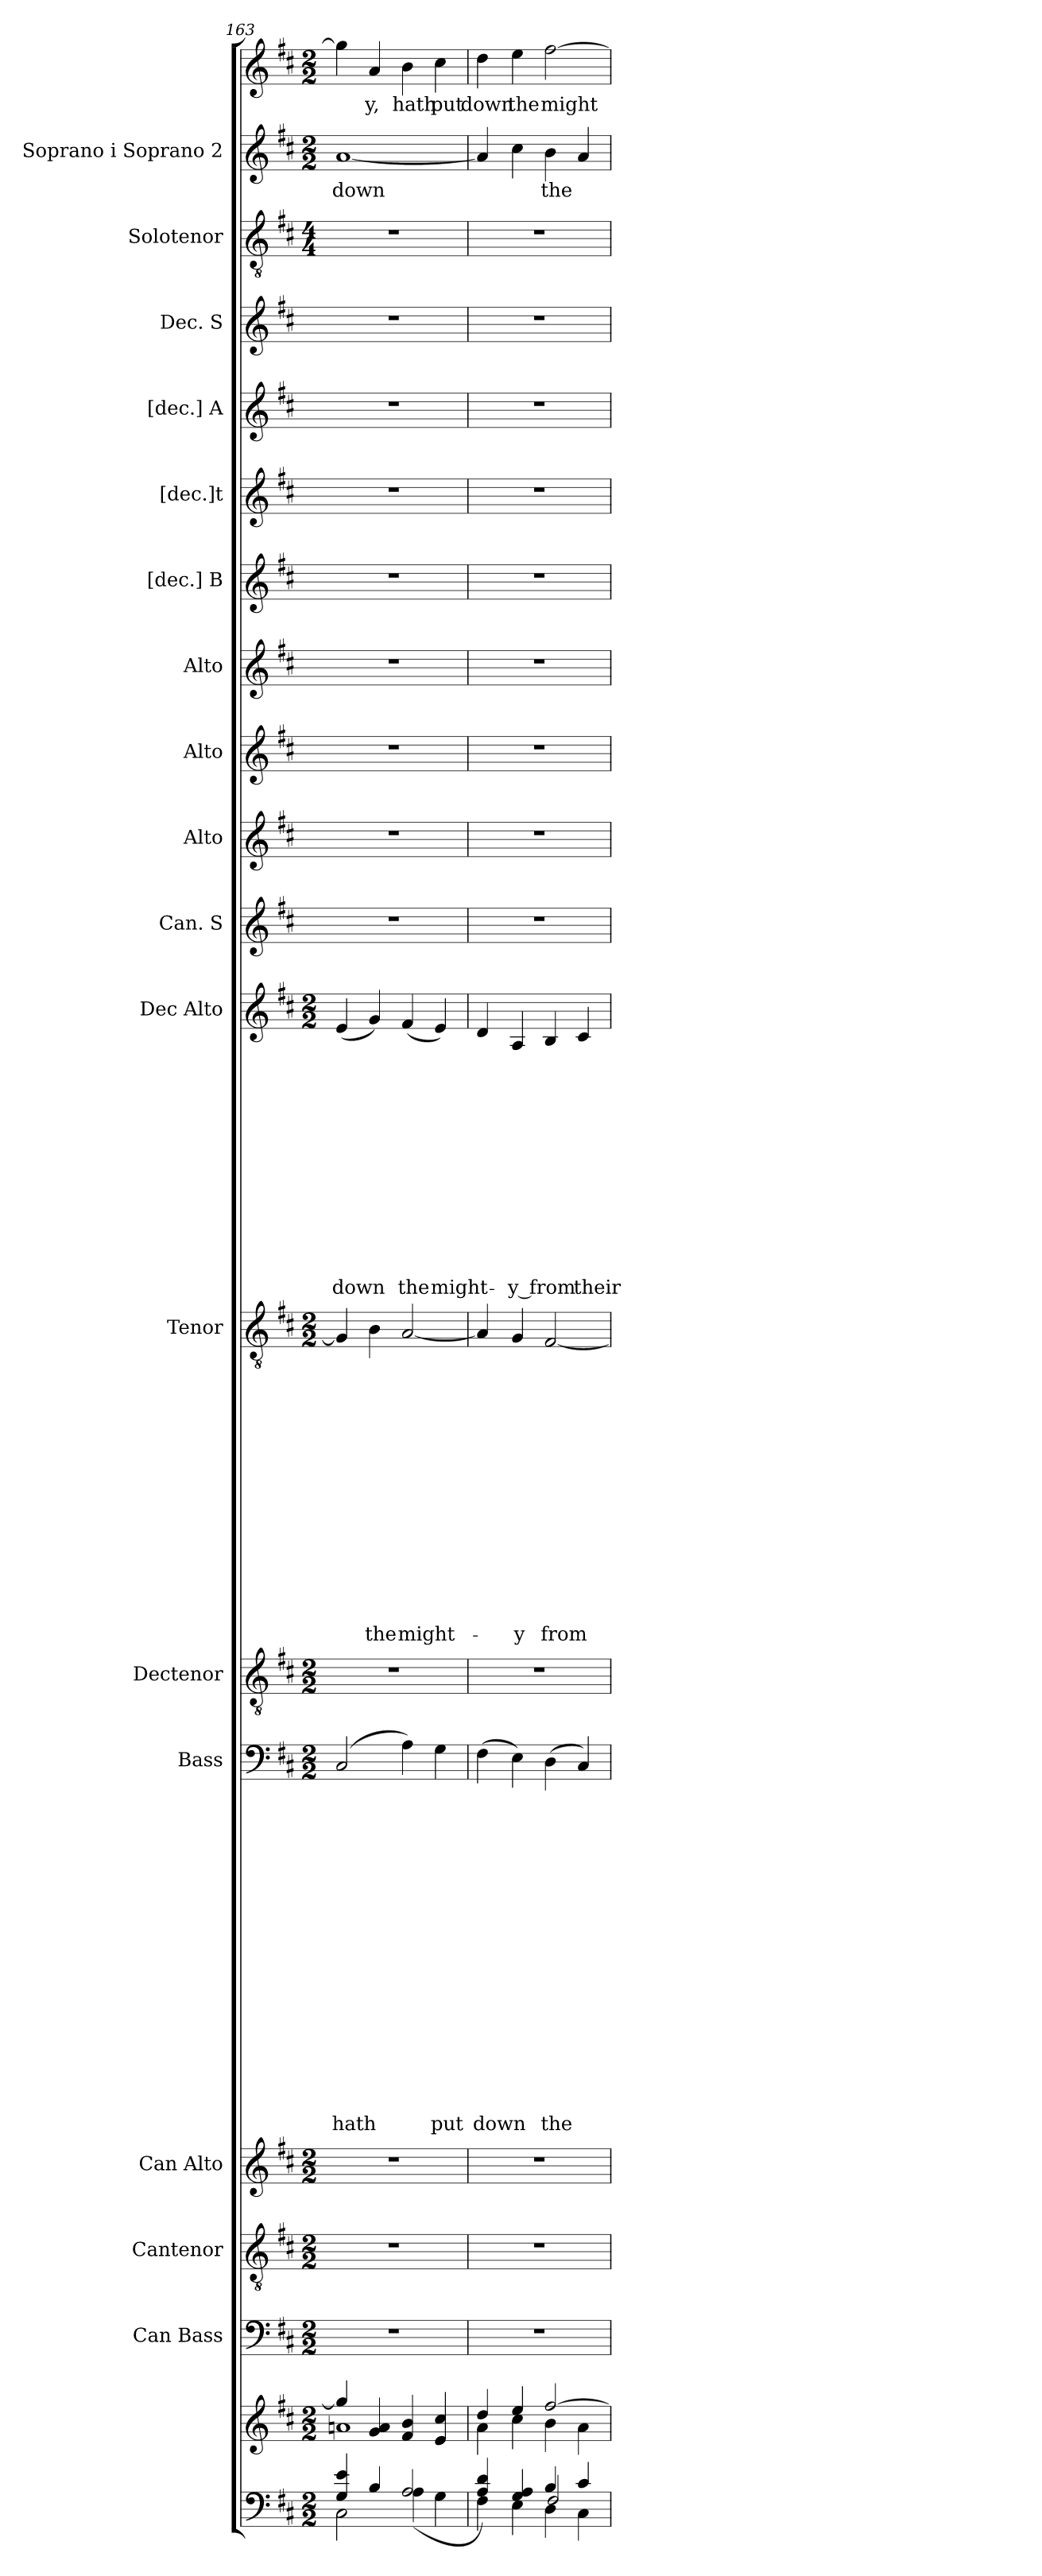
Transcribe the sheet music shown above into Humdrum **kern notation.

**kern	**kern	**kern	**kern	**kern	**kern	**text	**text	**text	**text	**text	**text	**text	**text	**text	**text	**text	**text	**text	**text	**text	**text	**text	**text	**kern	**kern	**text	**text	**text	**text	**text	**text	**text	**text	**text	**text	**text	**text	**text	**text	**text	**kern	**text	**text	**text	**text	**text	**text	**text	**text	**text	**text	**text	**text	**text	**kern	**kern	**kern	**kern	**kern	**kern	**kern	**kern	**kern	**kern	**text	**kern	**text
*part19	*part18	*part17	*part16	*part15	*part14	*part14	*part14	*part14	*part14	*part14	*part14	*part14	*part14	*part14	*part14	*part14	*part14	*part14	*part14	*part14	*part14	*part14	*part14	*part13	*part12	*part12	*part12	*part12	*part12	*part12	*part12	*part12	*part12	*part12	*part12	*part12	*part12	*part12	*part12	*part12	*part11	*part11	*part11	*part11	*part11	*part11	*part11	*part11	*part11	*part11	*part11	*part11	*part11	*part11	*part10	*part9	*part8	*part7	*part6	*part5	*part4	*part3	*part2	*part1	*part1	*part1	*part1
*staff20	*staff19	*staff18	*staff17	*staff16	*staff15	*staff15	*staff15	*staff15	*staff15	*staff15	*staff15	*staff15	*staff15	*staff15	*staff15	*staff15	*staff15	*staff15	*staff15	*staff15	*staff15	*staff15	*staff15	*staff14	*staff13	*staff13	*staff13	*staff13	*staff13	*staff13	*staff13	*staff13	*staff13	*staff13	*staff13	*staff13	*staff13	*staff13	*staff13	*staff13	*staff12	*staff12	*staff12	*staff12	*staff12	*staff12	*staff12	*staff12	*staff12	*staff12	*staff12	*staff12	*staff12	*staff12	*staff11	*staff10	*staff9	*staff8	*staff7	*staff6	*staff5	*staff4	*staff3	*staff2	*staff2	*staff1	*staff1
*	*	*I"Can Bass	*I"Cantenor	*I"Can Alto	*I"Bass	*	*	*	*	*	*	*	*	*	*	*	*	*	*	*	*	*	*	*I"Dectenor	*I"Tenor	*	*	*	*	*	*	*	*	*	*	*	*	*	*	*	*I"Dec Alto	*	*	*	*	*	*	*	*	*	*	*	*	*	*I"Can. S	*I"Alto	*I"Alto	*I"Alto	*I"[dec.] B	*I"[dec.]t	*I"[dec.] A	*I"Dec. S	*I"Solotenor	*I"Soprano i Soprano 2	*	*	*
*	*	*	*	*I'Can Alto	*I'Bass	*	*	*	*	*	*	*	*	*	*	*	*	*	*	*	*	*	*	*I'Dectenor	*	*	*	*	*	*	*	*	*	*	*	*	*	*	*	*	*I'Dec Alto	*	*	*	*	*	*	*	*	*	*	*	*	*	*	*	*	*	*	*	*	*	*	*I'Si	*	*	*
*clefF4	*clefG2	*clefF4	*clefGv2	*clefG2	*clefF4	*	*	*	*	*	*	*	*	*	*	*	*	*	*	*	*	*	*	*clefGv2	*clefGv2	*	*	*	*	*	*	*	*	*	*	*	*	*	*	*	*clefG2	*	*	*	*	*	*	*	*	*	*	*	*	*	*clefG2	*clefG2	*clefG2	*clefG2	*clefG2	*clefG2	*clefG2	*clefG2	*clefGv2	*clefG2	*	*clefG2	*
*k[f#c#]	*k[f#c#]	*k[f#c#]	*k[f#c#]	*k[f#c#]	*k[f#c#]	*	*	*	*	*	*	*	*	*	*	*	*	*	*	*	*	*	*	*k[f#c#]	*k[f#c#]	*	*	*	*	*	*	*	*	*	*	*	*	*	*	*	*k[f#c#]	*	*	*	*	*	*	*	*	*	*	*	*	*	*k[f#c#]	*k[f#c#]	*k[f#c#]	*k[f#c#]	*k[f#c#]	*k[f#c#]	*k[f#c#]	*k[f#c#]	*k[f#c#]	*k[f#c#]	*	*k[f#c#]	*
*D:	*D:	*D:	*D:	*D:	*D:	*	*	*	*	*	*	*	*	*	*	*	*	*	*	*	*	*	*	*D:	*D:	*	*	*	*	*	*	*	*	*	*	*	*	*	*	*	*D:	*	*	*	*	*	*	*	*	*	*	*	*	*	*D:	*D:	*D:	*D:	*D:	*D:	*D:	*D:	*D:	*D:	*	*D:	*
*M2/2	*M2/2	*M2/2	*M2/2	*M2/2	*M2/2	*	*	*	*	*	*	*	*	*	*	*	*	*	*	*	*	*	*	*M2/2	*M2/2	*	*	*	*	*	*	*	*	*	*	*	*	*	*	*	*M2/2	*	*	*	*	*	*	*	*	*	*	*	*	*	*	*	*	*	*	*	*	*	*M4/4	*M2/2	*	*M2/2	*
=163	=163	=163	=163	=163	=163	=163	=163	=163	=163	=163	=163	=163	=163	=163	=163	=163	=163	=163	=163	=163	=163	=163	=163	=163	=163	=163	=163	=163	=163	=163	=163	=163	=163	=163	=163	=163	=163	=163	=163	=163	=163	=163	=163	=163	=163	=163	=163	=163	=163	=163	=163	=163	=163	=163	=163	=163	=163	=163	=163	=163	=163	=163	=163	=163	=163	=163	=163
*^	*^	*	*	*	*	*	*	*	*	*	*	*	*	*	*	*	*	*	*	*	*	*	*	*	*	*	*	*	*	*	*	*	*	*	*	*	*	*	*	*	*	*	*	*	*	*	*	*	*	*	*	*	*	*	*	*	*	*	*	*	*	*	*	*	*	*	*
!	!	!	!	!	!	!	!	!	!	!	!	!	!	!	!	!	!	!	!	!	!	!	!	!	!LO:LY:b	!	!	!	!	!	!	!	!	!	!	!	!	!	!	!	!	!	!	!	!	!	!	!	!	!	!	!	!	!	!	!LO:LY:b	!	!	!	!	!	!	!	!	!	!	!LO:LY:b	!	!
4G/ 4e/	2C#\	4gg/]	1an	1r	1r	1r	(2C#/	.	.	.	.	.	.	.	.	.	.	.	.	.	.	.	.	.	hath	1r	4G/]	.	.	.	.	.	.	.	.	.	.	.	.	.	.	.	(<4e/	.	.	.	.	.	.	.	.	.	.	.	.	down	1r	1r	1r	1r	1r	1r	1r	1r	1r	[<1a	down	4gg\]	.
!	!	!	!	!	!	!	!	!	!	!	!	!	!	!	!	!	!	!	!	!	!	!	!	!	!	!	!	!	!	!	!	!	!	!	!	!	!	!	!	!	!	!LO:LY:b	!	!	!	!	!	!	!	!	!	!	!	!	!	!	!	!	!	!	!	!	!	!	!	!	!	!	!LO:LY:b
4B/	.	4g/ 4a/	.	.	.	.	.	.	.	.	.	.	.	.	.	.	.	.	.	.	.	.	.	.	.	.	4B\	.	.	.	.	.	.	.	.	.	.	.	.	.	.	the	4g/)	.	.	.	.	.	.	.	.	.	.	.	.	.	.	.	.	.	.	.	.	.	.	.	.	4a/	y,
!	!	!	!	!	!	!	!	!	!	!	!	!	!	!	!	!	!	!	!	!	!	!	!	!	!	!	!	!	!	!	!	!	!	!	!	!	!	!	!	!	!	!LO:LY:b	!	!	!	!	!	!	!	!	!	!	!	!	!	!LO:LY:b	!	!	!	!	!	!	!	!	!	!	!	!	!LO:LY:b
2A/	(>4A\	4f#/ 4b/	.	.	.	.	4A\)	.	.	.	.	.	.	.	.	.	.	.	.	.	.	.	.	.	.	.	[<2A/	.	.	.	.	.	.	.	.	.	.	.	.	.	.	might-	(<4f#/	.	.	.	.	.	.	.	.	.	.	.	.	the	.	.	.	.	.	.	.	.	.	.	.	4b\	hath
!	!	!	!	!	!	!	!	!	!	!	!	!	!	!	!	!	!	!	!	!	!	!	!	!	!LO:LY:b	!	!	!	!	!	!	!	!	!	!	!	!	!	!	!	!	!	!	!	!	!	!	!	!	!	!	!	!	!	!	!LO:LY:b	!	!	!	!	!	!	!	!	!	!	!	!	!LO:LY:b
.	4G\	4e/ 4cc#/	.	.	.	.	4G\	.	.	.	.	.	.	.	.	.	.	.	.	.	.	.	.	.	put	.	.	.	.	.	.	.	.	.	.	.	.	.	.	.	.	.	4e/)	.	.	.	.	.	.	.	.	.	.	.	.	might-	.	.	.	.	.	.	.	.	.	.	.	4cc#\	put
=164	=164	=164	=164	=164	=164	=164	=164	=164	=164	=164	=164	=164	=164	=164	=164	=164	=164	=164	=164	=164	=164	=164	=164	=164	=164	=164	=164	=164	=164	=164	=164	=164	=164	=164	=164	=164	=164	=164	=164	=164	=164	=164	=164	=164	=164	=164	=164	=164	=164	=164	=164	=164	=164	=164	=164	=164	=164	=164	=164	=164	=164	=164	=164	=164	=164	=164	=164	=164	=164
*	*^	*	*	*	*	*	*	*	*	*	*	*	*	*	*	*	*	*	*	*	*	*	*	*	*	*	*	*	*	*	*	*	*	*	*	*	*	*	*	*	*	*	*	*	*	*	*	*	*	*	*	*	*	*	*	*	*	*	*	*	*	*	*	*	*	*	*	*	*
!	!	!	!	!	!	!	!	!	!	!	!	!	!	!	!	!	!	!	!	!	!	!	!	!	!	!LO:LY:b	!	!	!	!	!	!	!	!	!	!	!	!	!	!	!	!	!	!	!	!	!	!	!	!	!	!	!	!	!	!	!	!	!	!	!	!	!	!	!	!	!	!	!	!LO:LY:b
4A/ 4d/)	4F#\	2ryy	4dd/	4a\	1r	1r	1r	(>4F#\	.	.	.	.	.	.	.	.	.	.	.	.	.	.	.	.	.	down	1r	4A/]	.	.	.	.	.	.	.	.	.	.	.	.	.	.	.	4d/	.	.	.	.	.	.	.	.	.	.	.	.	.	1r	1r	1r	1r	1r	1r	1r	1r	1r	4a/]	.	4dd\	down
!	!	!	!	!	!	!	!	!	!	!	!	!	!	!	!	!	!	!	!	!	!	!	!	!	!	!	!	!	!	!	!	!	!	!	!	!	!	!	!	!	!	!	!LO:LY:b	!	!	!	!	!	!	!	!	!	!	!	!	!	!LO:LY:b	!	!	!	!	!	!	!	!	!	!	!	!	!LO:LY:b
4G/ 4A/	4E\	.	4ee/	4cc#\	.	.	.	4E\)	.	.	.	.	.	.	.	.	.	.	.	.	.	.	.	.	.	.	.	4G/	.	.	.	.	.	.	.	.	.	.	.	.	.	.	-y	4A/	.	.	.	.	.	.	.	.	.	.	.	.	-y from	.	.	.	.	.	.	.	.	.	4cc#\	.	4ee\	the
!	!	!	!	!	!	!	!	!	!	!	!	!	!	!	!	!	!	!	!	!	!	!	!	!	!	!LO:LY:b	!	!	!	!	!	!	!	!	!	!	!	!	!	!	!	!	!LO:LY:b	!	!	!	!	!	!	!	!	!	!	!	!	!	!	!	!	!	!	!	!	!	!	!	!	!LO:LY:b	!	!LO:LY:b
4B/	4D\	2F#/	[<2ff#/	4b\	.	.	.	(>4D\	.	.	.	.	.	.	.	.	.	.	.	.	.	.	.	.	.	the	.	[<2F#/	.	.	.	.	.	.	.	.	.	.	.	.	.	.	from	4B/	.	.	.	.	.	.	.	.	.	.	.	.	.	.	.	.	.	.	.	.	.	.	4b\	-the	[<2ff#\	might-
!	!	!	!	!	!	!	!	!	!	!	!	!	!	!	!	!	!	!	!	!	!	!	!	!	!	!	!	!	!	!	!	!	!	!	!	!	!	!	!	!	!	!	!	!	!	!	!	!	!	!	!	!	!	!	!	!	!LO:LY:b	!	!	!	!	!	!	!	!	!	!	!	!	!
4c#/	4C#\	.	.	4a\	.	.	.	4C#/)	.	.	.	.	.	.	.	.	.	.	.	.	.	.	.	.	.	.	.	.	.	.	.	.	.	.	.	.	.	.	.	.	.	.	.	4c#/	.	.	.	.	.	.	.	.	.	.	.	.	their	.	.	.	.	.	.	.	.	.	4a/	.	.	.
*v	*v	*v	*	*	*	*	*	*	*	*	*	*	*	*	*	*	*	*	*	*	*	*	*	*	*	*	*	*	*	*	*	*	*	*	*	*	*	*	*	*	*	*	*	*	*	*	*	*	*	*	*	*	*	*	*	*	*	*	*	*	*	*	*	*	*	*	*	*	*	*
*	*v	*v	*	*	*	*	*	*	*	*	*	*	*	*	*	*	*	*	*	*	*	*	*	*	*	*	*	*	*	*	*	*	*	*	*	*	*	*	*	*	*	*	*	*	*	*	*	*	*	*	*	*	*	*	*	*	*	*	*	*	*	*	*	*	*	*	*	*
=	=	=	=	=	=	=	=	=	=	=	=	=	=	=	=	=	=	=	=	=	=	=	=	=	=	=	=	=	=	=	=	=	=	=	=	=	=	=	=	=	=	=	=	=	=	=	=	=	=	=	=	=	=	=	=	=	=	=	=	=	=	=	=	=	=	=	=
*-	*-	*-	*-	*-	*-	*-	*-	*-	*-	*-	*-	*-	*-	*-	*-	*-	*-	*-	*-	*-	*-	*-	*-	*-	*-	*-	*-	*-	*-	*-	*-	*-	*-	*-	*-	*-	*-	*-	*-	*-	*-	*-	*-	*-	*-	*-	*-	*-	*-	*-	*-	*-	*-	*-	*-	*-	*-	*-	*-	*-	*-	*-	*-	*-	*-	*-	*-
